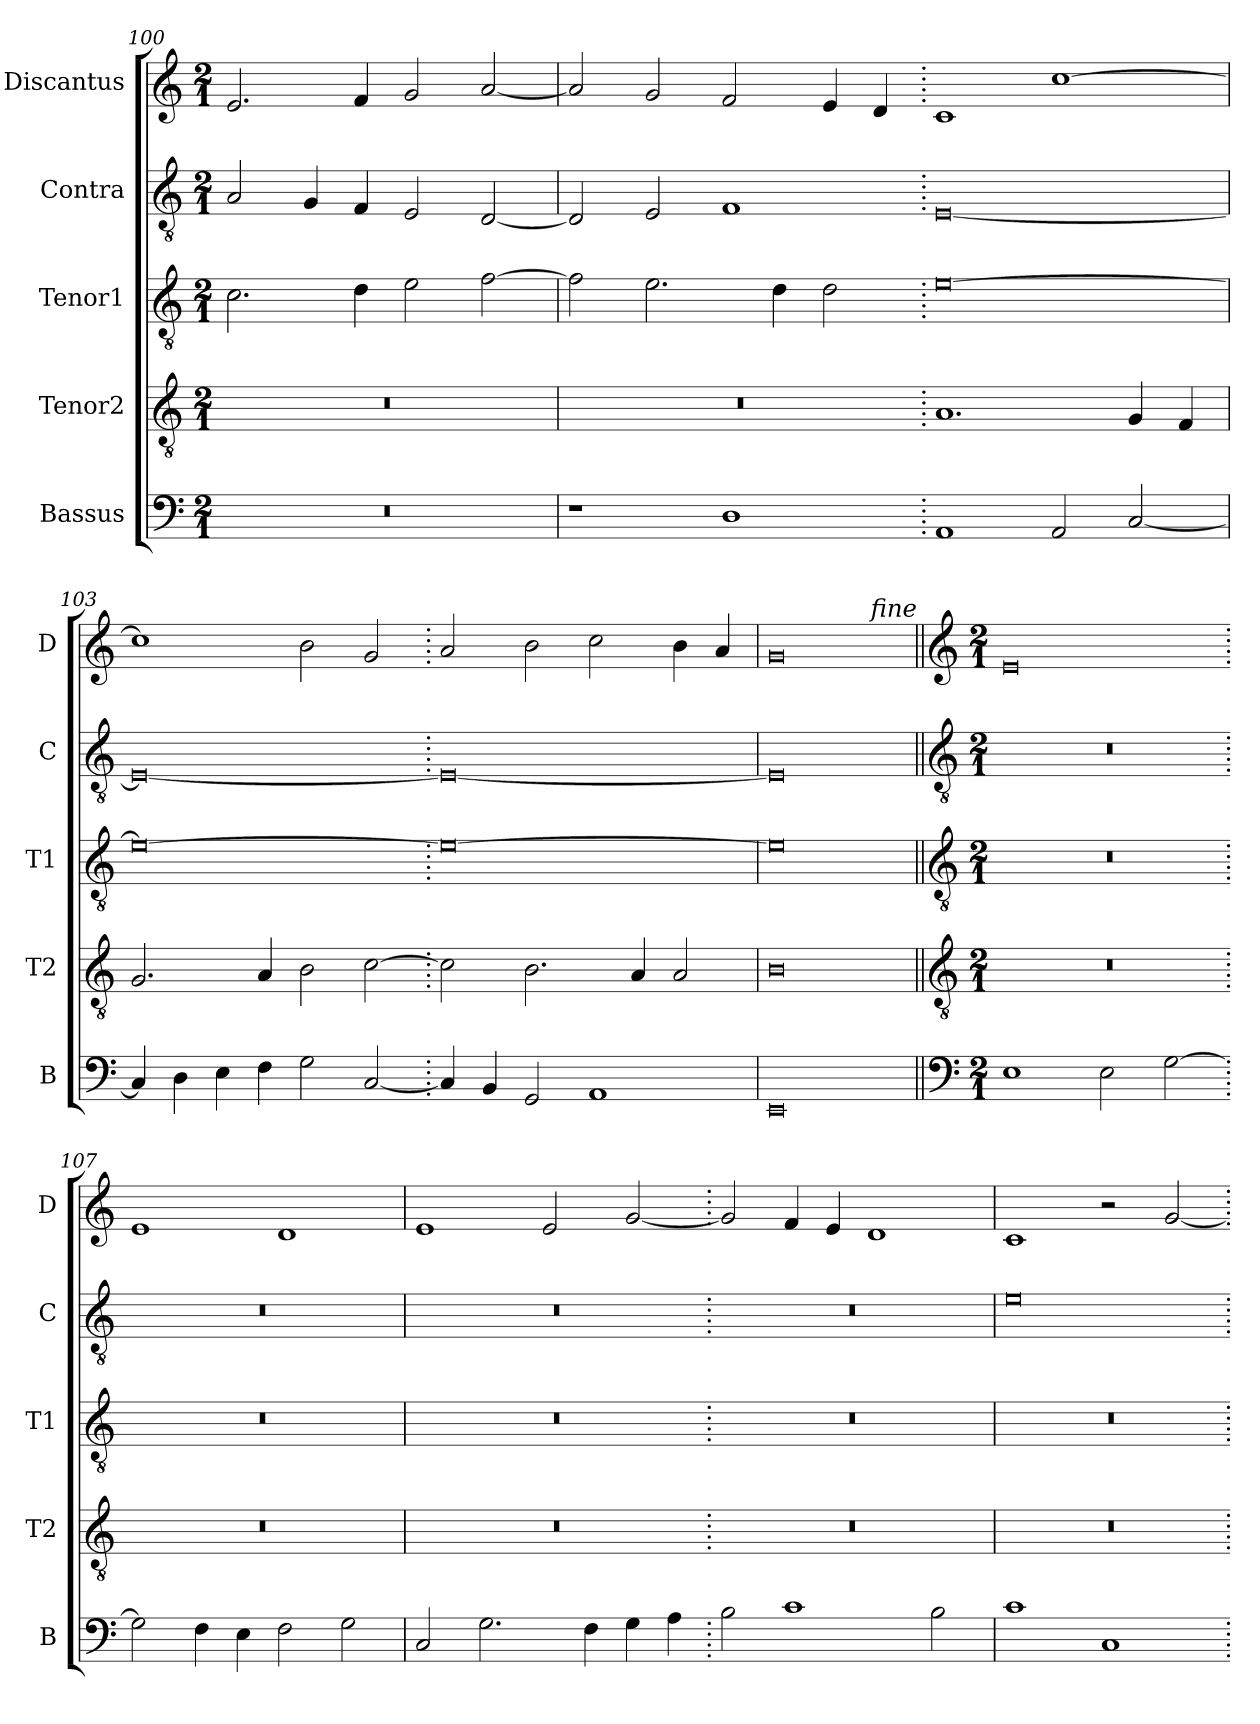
**kern	**kern	**kern	**kern	**kern
*part5	*part4	*part3	*part2	*part1
*staff5	*staff4	*staff3	*staff2	*staff1
*I"Bassus	*I"Tenor2	*I"Tenor1	*I"Contra	*I"Discantus
*I'B	*I'T2	*I'T1	*I'C	*I'D
*clefF4	*clefGv2	*clefGv2	*clefGv2	*clefG2
*k[]	*k[]	*k[]	*k[]	*k[]
*M2/1	*M2/1	*M2/1	*M2/1	*M2/1
=100	=100	=100	=100	=100
0r	0r	2.c\	2A/	2.e/
.	.	.	4G/	.
.	.	4d\	4F/	4f/
.	.	2e\	2E/	2g/
.	.	[2f\	[2D/	[2a/
=101	=101	=101	=101	=101
1r	0r	2f\]	2D/]	2a/]
.	.	2.e\	2E/	2g/
1D	.	.	1F	2f/
.	.	4d\	.	.
.	.	2d\	.	4e/
.	.	.	.	4d/
=102.	=102.	=102.	=102.	=102.
1AA	1.A	[0e	[0E	1c
2AA/	.	.	.	[1cc
[2C/	4G/	.	.	.
.	4F/	.	.	.
=103	=103	=103	=103	=103
4C/]	2.G/	0e_	0E_	1cc]
4D\	.	.	.	.
4E\	.	.	.	.
4F\	4A/	.	.	.
2G\	2B\	.	.	2b\
[2C/	[2c\	.	.	2g/
=104.	=104.	=104.	=104.	=104.
4C/]	2c\]	0e_	0E_	2a/
4BB/	.	.	.	.
2GG/	2.B\	.	.	2b\
1AA	.	.	.	2cc\
.	4A/	.	.	.
.	2A/	.	.	4b\
.	.	.	.	4a/
=105	=105	=105	=105	=105
0EE	0B	0e]	0E]	0g
!	!	!	!	!LO:TX:a:i:rj:t=fine
!!LO:LB:g=z
=106||	=106||	=106||	=106||	=106||
*clefF4	*clefGv2	*clefGv2	*clefGv2	*clefG2
*k[]	*k[]	*k[]	*k[]	*k[]
*M2/1	*M2/1	*M2/1	*M2/1	*M2/1
1E	0r	0r	0r	0e
2E\	.	.	.	.
[2G\	.	.	.	.
=107.	=107.	=107.	=107.	=107.
2G\]	0r	0r	0r	1e
4F\	.	.	.	.
4E\	.	.	.	.
2F\	.	.	.	1d
2G\	.	.	.	.
=108	=108	=108	=108	=108
2C/	0r	0r	0r	1e
2.G\	.	.	.	.
.	.	.	.	2e/
4F\	.	.	.	.
4G\	.	.	.	[2g/
4A\	.	.	.	.
=109.	=109.	=109.	=109.	=109.
2B\	0r	0r	0r	2g/]
1c	.	.	.	4f/
.	.	.	.	4e/
.	.	.	.	1d
2B\	.	.	.	.
=110	=110	=110	=110	=110
1c	0r	0r	0e	1c
1C	.	.	.	2r
.	.	.	.	[2g/
=.	=.	=.	=.	=.
*-	*-	*-	*-	*-
